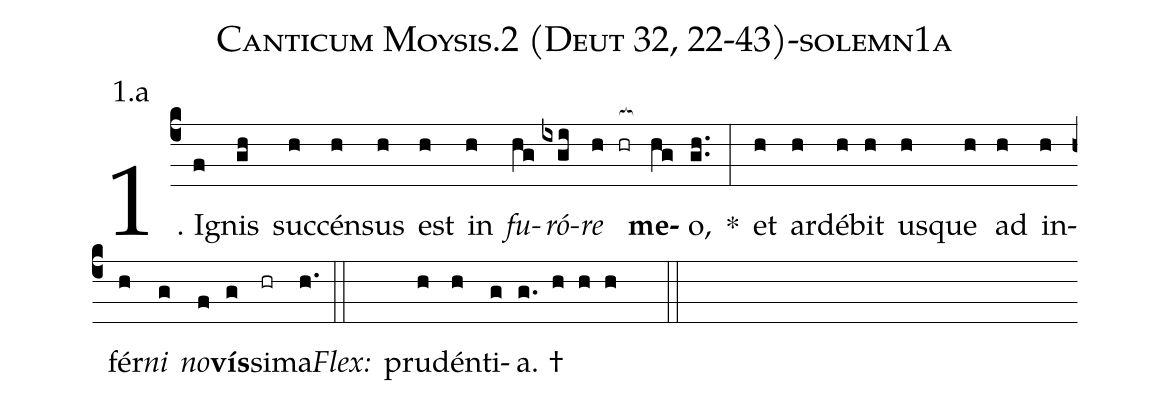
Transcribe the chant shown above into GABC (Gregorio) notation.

name: Canticum Moysis.2 (Deut 32, 22-43)-solemn1a;
annotation: 1.a;
%%
(c4)1. I(f)gnis(gh) suc(h)cén(h)sus(h) est(h) in(h) <i>fu</i>(hg)<i>ró</i>(ixgi)<i>re</i>(h hr[ocb:1{]) <b>me</b>(hg[ocb:0}])o,(gh..) *(:) et(h) ar(h)dé(h)bit(h) us(h)que(h) ad(h) in(h)fér(h)<i>ni</i>(g) <i>no</i>(f)<b>vís</b>(g)si(hr)ma.(h.) (::)
<i>Flex:</i>()  pru(h)dén(h)ti(g)a. †(g. h h h  ::)
